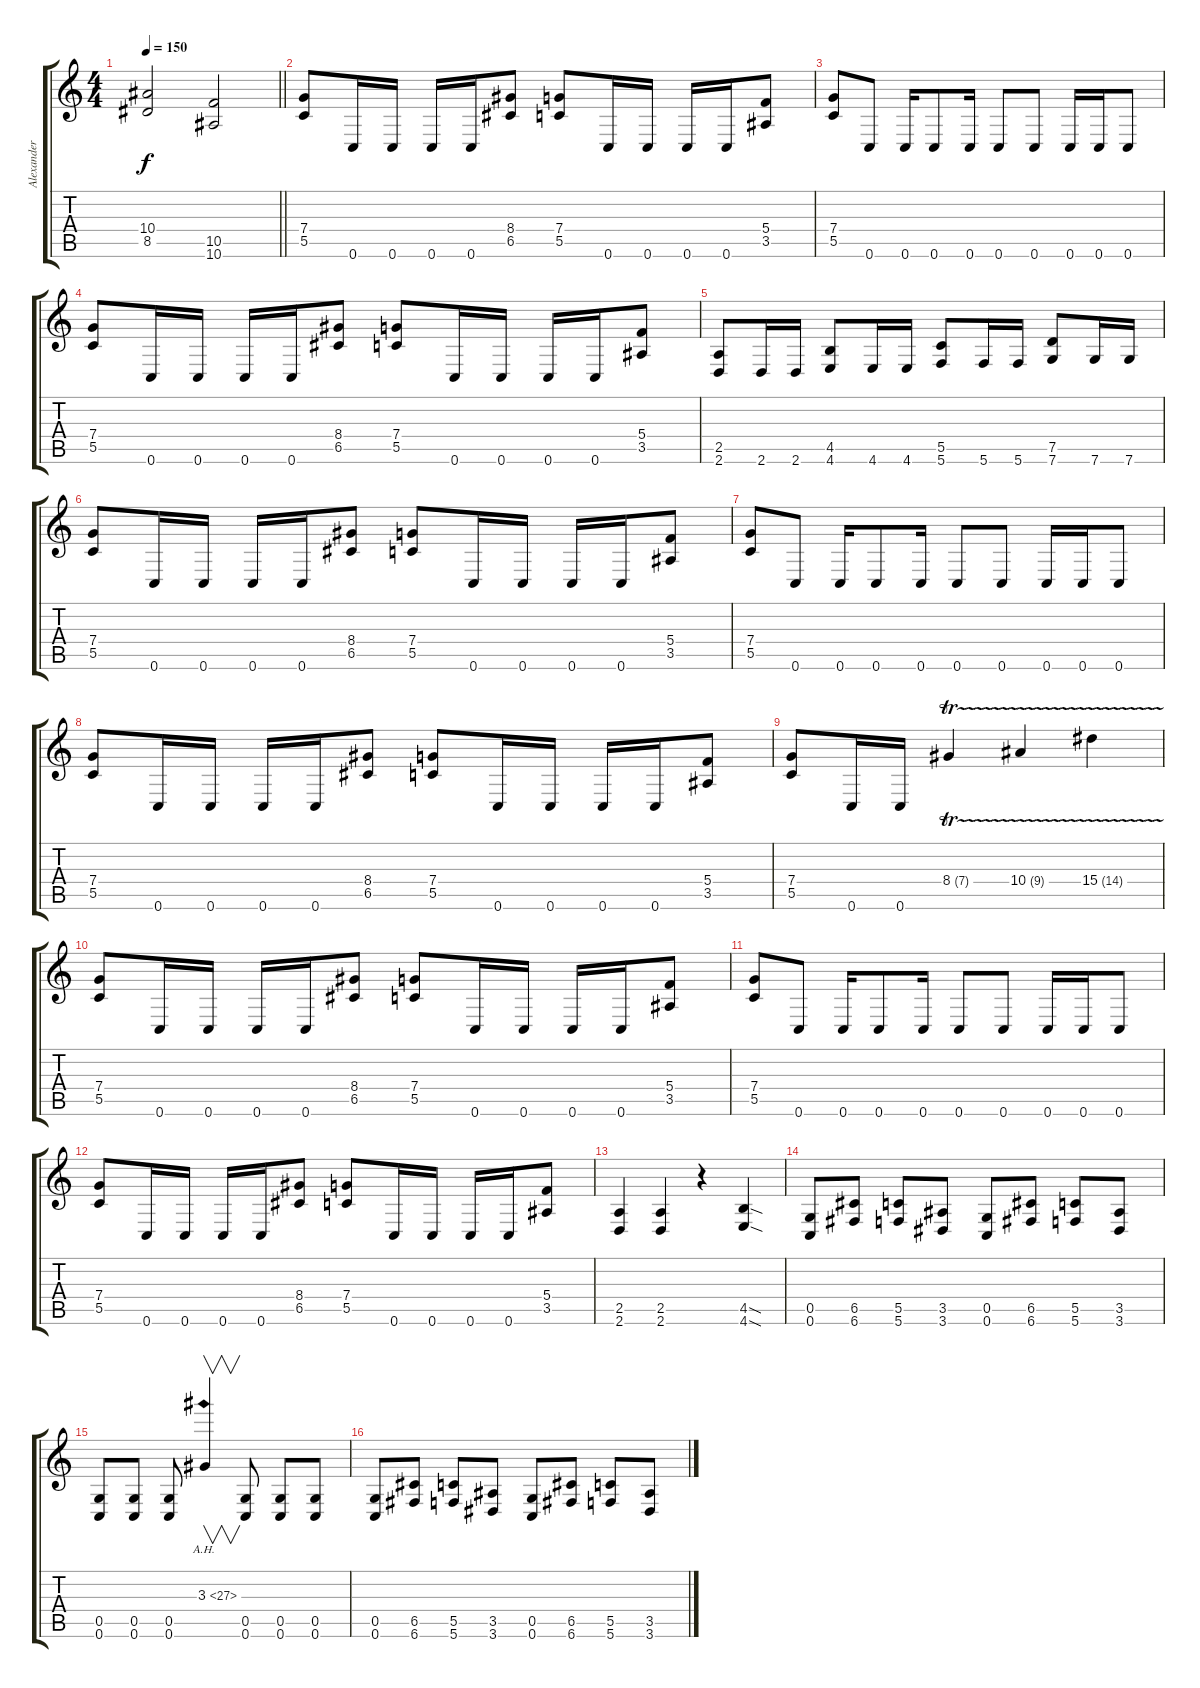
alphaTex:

\track ("Alexander Kuoppala" "Alexander ") {instrument distortionguitar}
\staff {score tabs}
\tuning (D4 A3 F3 C3 G2 C2) {hide}
\ts (4 4)
\tempo 150
\clef g2
\barLineRight lightlight
\ks c
(10.4 8.5).2{dy f} (10.5 10.6).2 |
(7.4 5.5).8{instrument distortionguitar} 0.6.16 0.6.16 0.6.16 0.6.16 (8.4 6.5).8 (7.4 5.5).8 0.6.16 0.6.16 0.6.16 0.6.16 (5.4 3.5).8 |
(7.4 5.5).8 0.6.8 0.6.16 0.6.8 0.6.16 0.6.8 0.6.8 0.6.16 0.6.16 0.6.8 |
(7.4 5.5).8{instrument distortionguitar} 0.6.16 0.6.16 0.6.16 0.6.16 (8.4 6.5).8 (7.4 5.5).8 0.6.16 0.6.16 0.6.16 0.6.16 (5.4 3.5).8 |
(2.5 2.6).8{instrument distortionguitar} 2.6.16 2.6.16 (4.5 4.6).8 4.6.16 4.6.16 (5.5 5.6).8 5.6.16 5.6.16 (7.5 7.6).8 7.6.16 7.6.16 |
(7.4 5.5).8{instrument distortionguitar} 0.6.16 0.6.16 0.6.16 0.6.16 (8.4 6.5).8 (7.4 5.5).8 0.6.16 0.6.16 0.6.16 0.6.16 (5.4 3.5).8 |
(7.4 5.5).8 0.6.8 0.6.16 0.6.8 0.6.16 0.6.8 0.6.8 0.6.16 0.6.16 0.6.8 |
(7.4 5.5).8{instrument distortionguitar} 0.6.16 0.6.16 0.6.16 0.6.16 (8.4 6.5).8 (7.4 5.5).8 0.6.16 0.6.16 0.6.16 0.6.16 (5.4 3.5).8 |
(7.4 5.5).8 0.6.16 0.6.16 8.4{tr (7 16)}.4 10.4{tr (9 16)}.4 15.4{tr (14 16)}.4 |
(7.4 5.5).8{instrument distortionguitar} 0.6.16 0.6.16 0.6.16 0.6.16 (8.4 6.5).8 (7.4 5.5).8 0.6.16 0.6.16 0.6.16 0.6.16 (5.4 3.5).8 |
(7.4 5.5).8 0.6.8 0.6.16 0.6.8 0.6.16 0.6.8 0.6.8 0.6.16 0.6.16 0.6.8 |
(7.4 5.5).8{instrument distortionguitar} 0.6.16 0.6.16 0.6.16 0.6.16 (8.4 6.5).8 (7.4 5.5).8 0.6.16 0.6.16 0.6.16 0.6.16 (5.4 3.5).8 |
(2.5 2.6).4 (2.5 2.6).4 r.4 (4.5{sod} 4.6{sod}).4 |
(0.5 0.6).8 (6.5 6.6).8 (5.5 5.6).8 (3.5 3.6).8 (0.5 0.6).8 (6.5 6.6).8 (5.5 5.6).8 (3.5 3.6).8 |
(0.5 0.6).8 (0.5 0.6).8 (0.5 0.6).8 3.3{ah 24}.4{v} (0.5 0.6).8 (0.5 0.6).8 (0.5 0.6).8 |
(0.5 0.6).8 (6.5 6.6).8 (5.5 5.6).8 (3.5 3.6).8 (0.5 0.6).8 (6.5 6.6).8 (5.5 5.6).8 (3.5 3.6).8
